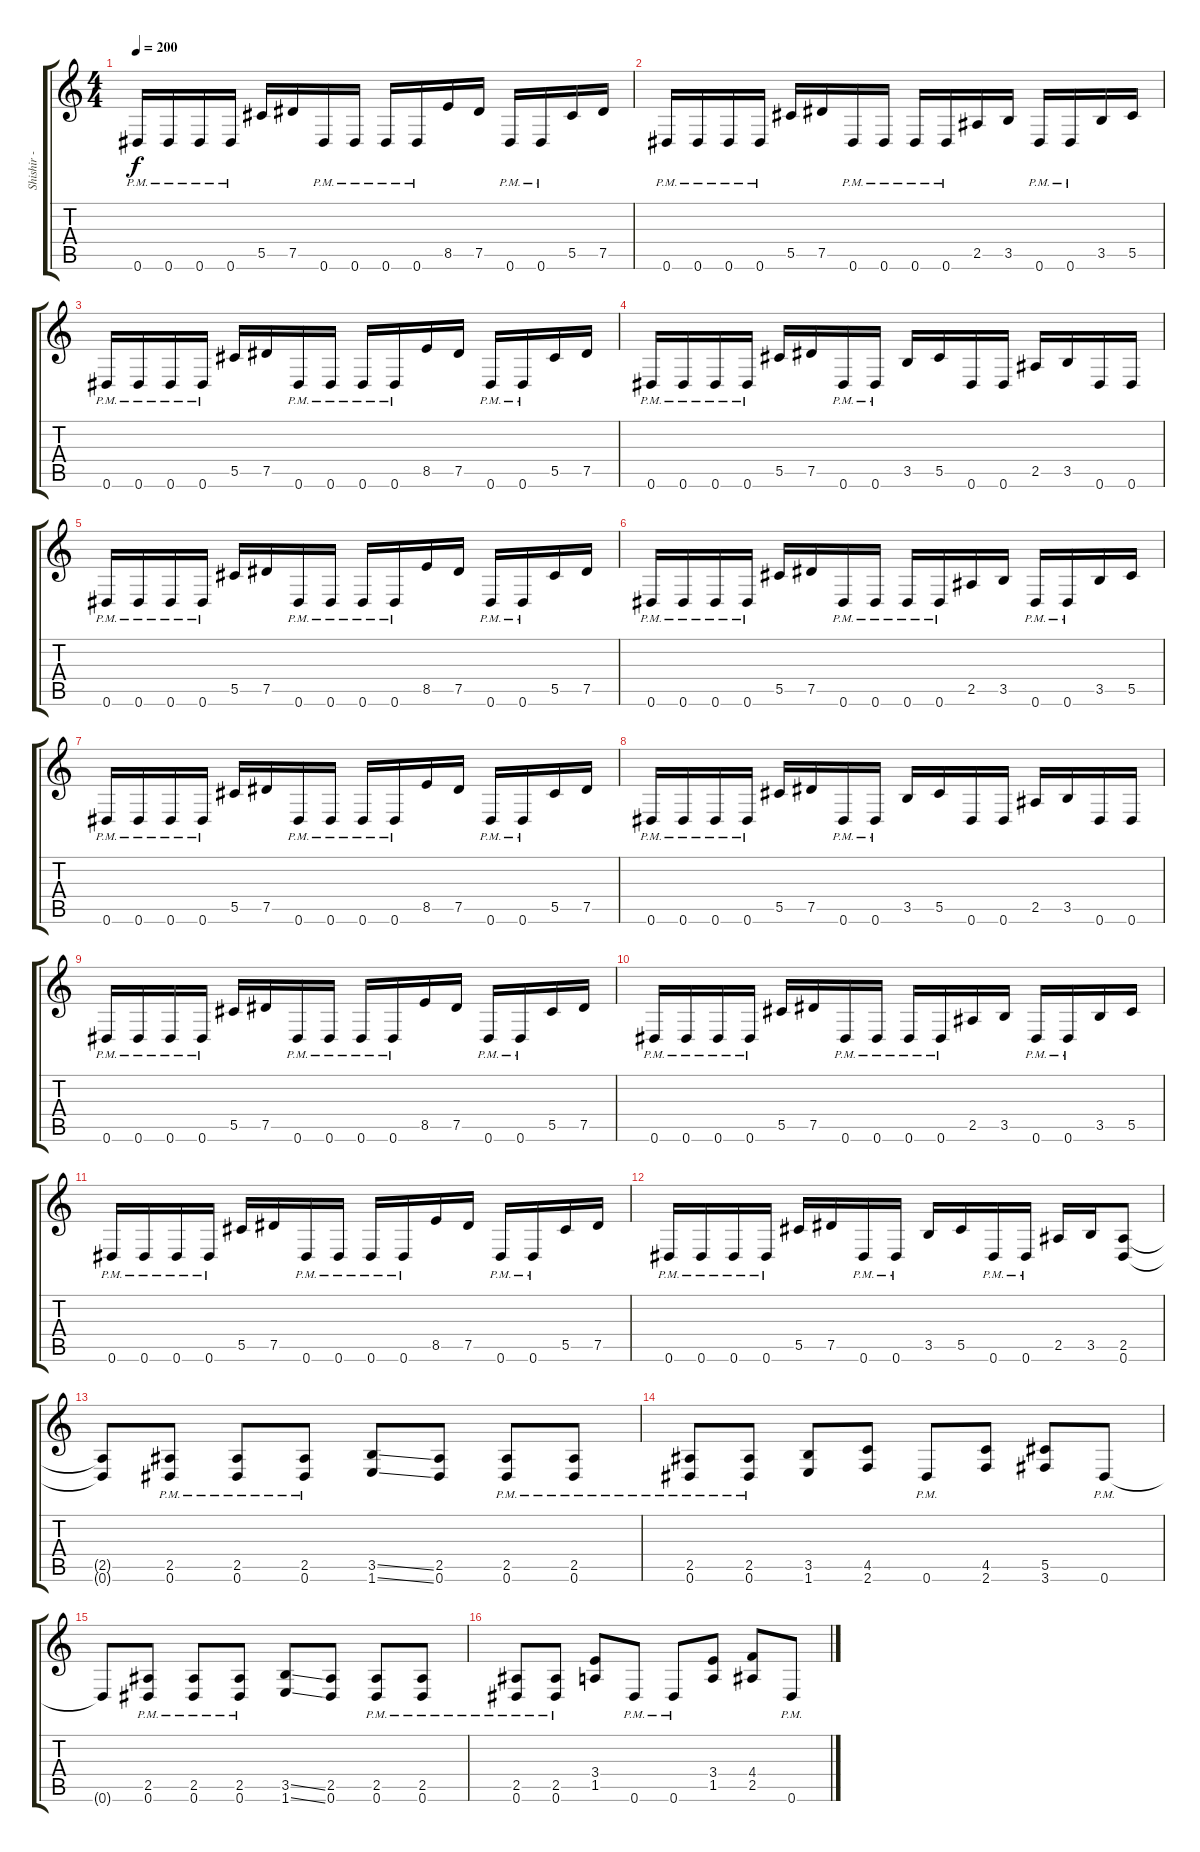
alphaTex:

\track ("Shishir - Lead" "Shishir - ") {instrument distortionguitar}
\staff {score tabs}
\tuning (Eb4 Bb3 Gb3 Db3 Ab2 Eb2) {hide}
\ts (4 4)
\tempo 200
\clef g2
\ks c
0.6{pm}.16{dy f} 0.6{pm}.16 0.6{pm}.16 0.6{pm}.16 5.5.16 7.5.16 0.6{pm}.16 0.6{pm}.16 0.6{pm}.16 0.6{pm}.16 8.5.16 7.5.16 0.6{pm}.16 0.6{pm}.16 5.5.16 7.5.16 |
0.6{pm}.16 0.6{pm}.16 0.6{pm}.16 0.6{pm}.16 5.5.16 7.5.16 0.6{pm}.16 0.6{pm}.16 0.6{pm}.16 0.6{pm}.16 2.5.16 3.5.16 0.6{pm}.16 0.6{pm}.16 3.5.16 5.5.16 |
0.6{pm}.16 0.6{pm}.16 0.6{pm}.16 0.6{pm}.16 5.5.16 7.5.16 0.6{pm}.16 0.6{pm}.16 0.6{pm}.16 0.6{pm}.16 8.5.16 7.5.16 0.6{pm}.16 0.6{pm}.16 5.5.16 7.5.16 |
0.6{pm}.16 0.6{pm}.16 0.6{pm}.16 0.6{pm}.16 5.5.16 7.5.16 0.6{pm}.16 0.6{pm}.16 3.5.16 5.5.16 0.6.16 0.6.16 2.5.16 3.5.16 0.6.16 0.6.16 |
0.6{pm}.16 0.6{pm}.16 0.6{pm}.16 0.6{pm}.16 5.5.16 7.5.16 0.6{pm}.16 0.6{pm}.16 0.6{pm}.16 0.6{pm}.16 8.5.16 7.5.16 0.6{pm}.16 0.6{pm}.16 5.5.16 7.5.16 |
0.6{pm}.16 0.6{pm}.16 0.6{pm}.16 0.6{pm}.16 5.5.16 7.5.16 0.6{pm}.16 0.6{pm}.16 0.6{pm}.16 0.6{pm}.16 2.5.16 3.5.16 0.6{pm}.16 0.6{pm}.16 3.5.16 5.5.16 |
0.6{pm}.16 0.6{pm}.16 0.6{pm}.16 0.6{pm}.16 5.5.16 7.5.16 0.6{pm}.16 0.6{pm}.16 0.6{pm}.16 0.6{pm}.16 8.5.16 7.5.16 0.6{pm}.16 0.6{pm}.16 5.5.16 7.5.16 |
0.6{pm}.16 0.6{pm}.16 0.6{pm}.16 0.6{pm}.16 5.5.16 7.5.16 0.6{pm}.16 0.6{pm}.16 3.5.16 5.5.16 0.6.16 0.6.16 2.5.16 3.5.16 0.6.16 0.6.16 |
0.6{pm}.16 0.6{pm}.16 0.6{pm}.16 0.6{pm}.16 5.5.16 7.5.16 0.6{pm}.16 0.6{pm}.16 0.6{pm}.16 0.6{pm}.16 8.5.16 7.5.16 0.6{pm}.16 0.6{pm}.16 5.5.16 7.5.16 |
0.6{pm}.16 0.6{pm}.16 0.6{pm}.16 0.6{pm}.16 5.5.16 7.5.16 0.6{pm}.16 0.6{pm}.16 0.6{pm}.16 0.6{pm}.16 2.5.16 3.5.16 0.6{pm}.16 0.6{pm}.16 3.5.16 5.5.16 |
0.6{pm}.16 0.6{pm}.16 0.6{pm}.16 0.6{pm}.16 5.5.16 7.5.16 0.6{pm}.16 0.6{pm}.16 0.6{pm}.16 0.6{pm}.16 8.5.16 7.5.16 0.6{pm}.16 0.6{pm}.16 5.5.16 7.5.16 |
0.6{pm}.16 0.6{pm}.16 0.6{pm}.16 0.6{pm}.16 5.5.16 7.5.16 0.6{pm}.16 0.6{pm}.16 3.5.16 5.5.16 0.6{pm}.16 0.6{pm}.16 2.5.16 3.5.16 (2.5 0.6).8 |
(2.5{t} 0.6{t}).8 (2.5{pm} 0.6{pm}).8 (2.5{pm} 0.6{pm}).8 (2.5{pm} 0.6{pm}).8 (3.5{ss} 1.6{ss}).8 (2.5 0.6).8 (2.5{pm} 0.6{pm}).8 (2.5{pm} 0.6{pm}).8 |
(2.5{pm} 0.6{pm}).8 (2.5{pm} 0.6{pm}).8 (3.5 1.6).8 (4.5 2.6).8 0.6{pm}.8 (4.5 2.6).8 (5.5 3.6).8 0.6{pm}.8 |
0.6{t}.8 (2.5{pm} 0.6{pm}).8 (2.5{pm} 0.6{pm}).8 (2.5{pm} 0.6{pm}).8 (3.5{ss} 1.6{ss}).8 (2.5 0.6).8 (2.5{pm} 0.6{pm}).8 (2.5{pm} 0.6{pm}).8 |
(2.5{pm} 0.6{pm}).8 (2.5{pm} 0.6{pm}).8 (3.4 1.5).8 0.6{pm}.8 0.6{pm}.8 (3.4 1.5).8 (4.4 2.5).8 0.6{pm}.8
